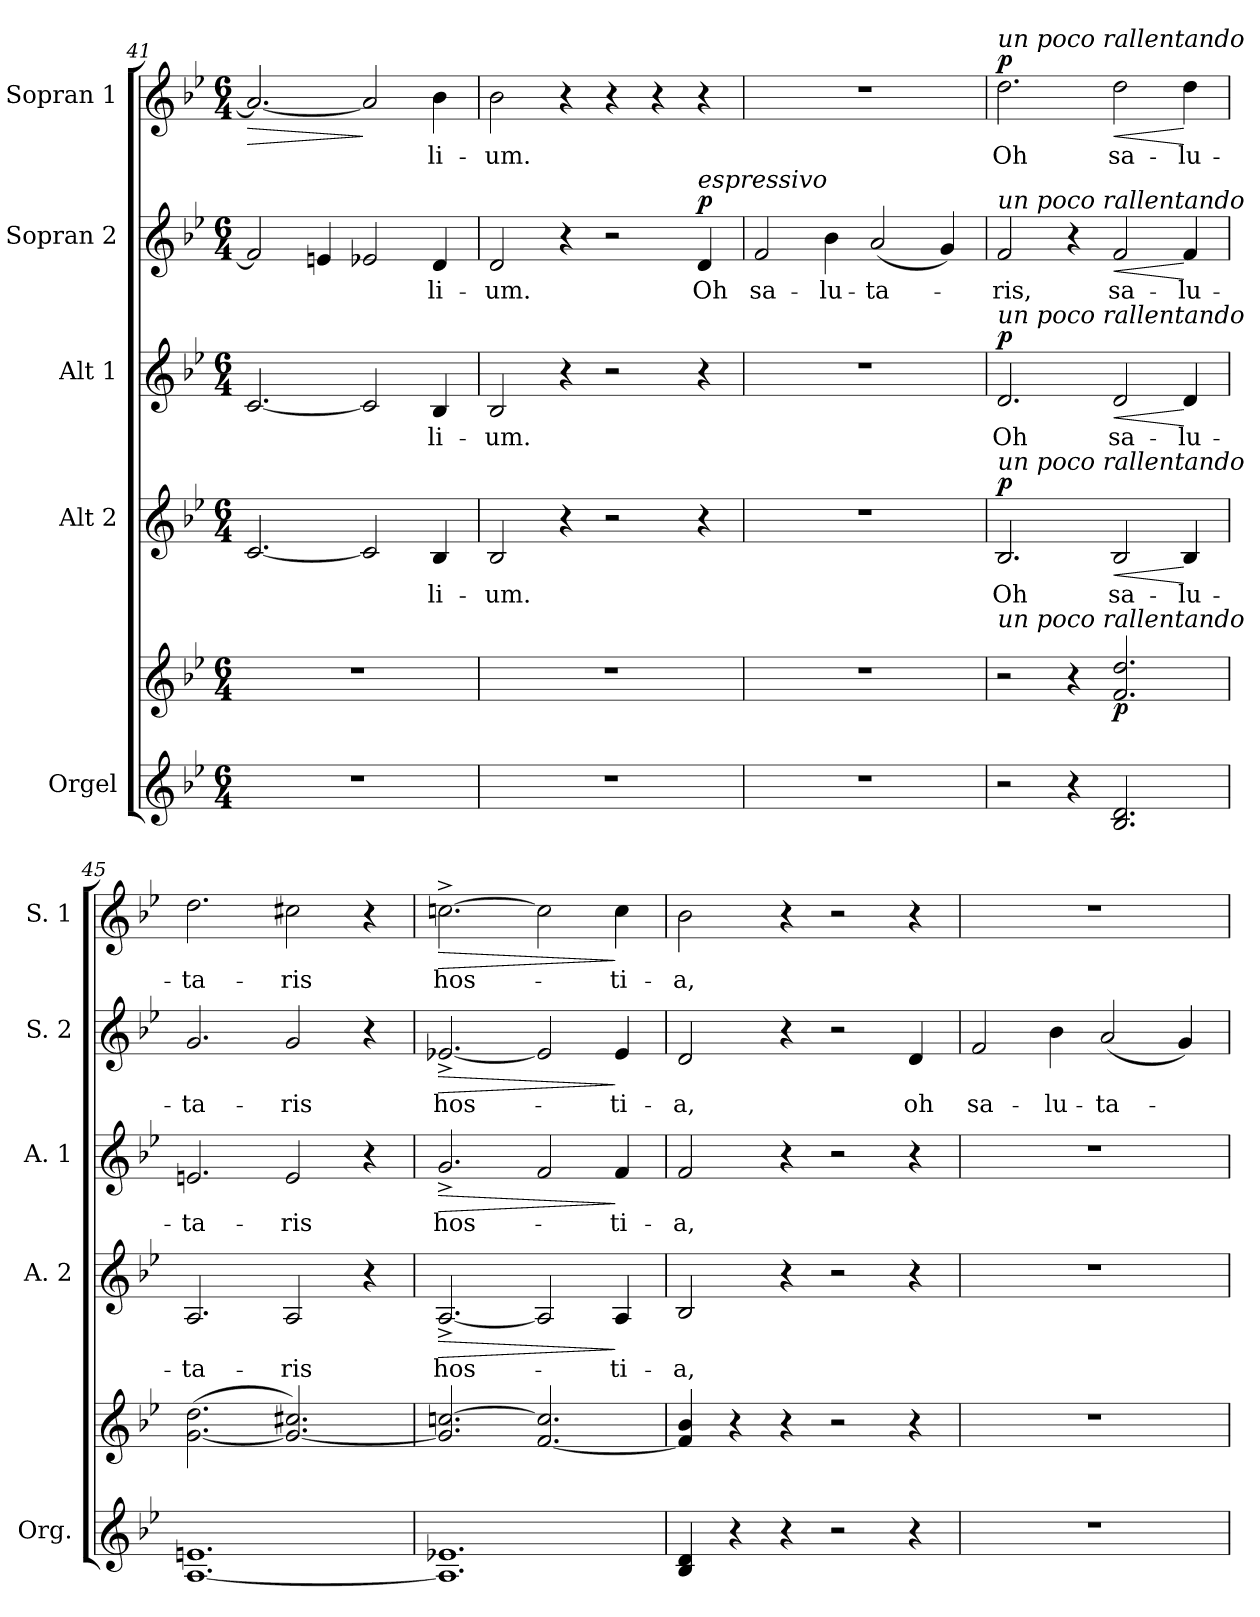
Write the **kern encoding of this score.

**kern	**kern	**dynam	**kern	**text	**dynam	**kern	**text	**dynam	**kern	**text	**dynam	**kern	**text	**dynam
*part5	*part5	*part5	*part4	*part4	*part4	*part3	*part3	*part3	*part2	*part2	*part2	*part1	*part1	*part1
*staff6	*staff5	*staff5/6	*staff4	*staff4	*staff4	*staff3	*staff3	*staff3	*staff2	*staff2	*staff2	*staff1	*staff1	*staff1
*I"Orgel	*	*	*I"Alt 2	*	*	*I"Alt 1	*	*	*I"Sopran 2	*	*	*I"Sopran 1	*	*
*I'Org.	*	*	*I'A. 2	*	*	*I'A. 1	*	*	*I'S. 2	*	*	*I'S. 1	*	*
*clefG2	*clefG2	*	*clefG2	*	*	*clefG2	*	*	*clefG2	*	*	*clefG2	*	*
*k[b-e-]	*k[b-e-]	*	*k[b-e-]	*	*	*k[b-e-]	*	*	*k[b-e-]	*	*	*k[b-e-]	*	*
*B-:	*B-:	*	*B-:	*	*	*B-:	*	*	*B-:	*	*	*B-:	*	*
*M6/4	*M6/4	*	*M6/4	*	*	*M6/4	*	*	*M6/4	*	*	*M6/4	*	*
=41	=41	=41	=41	=41	=41	=41	=41	=41	=41	=41	=41	=41	=41	=41
!	!	!	!	!	!	!	!	!	!	!	!	!	!	!LO:HP:b
1.r	1.r	.	[2.c/	.	.	[2.c/	.	.	2f/]	.	.	2.a/_	.	>
.	.	.	.	.	.	.	.	.	4en/	.	.	.	.	.
.	.	.	2c/]	.	.	2c/]	.	.	2e-X/	.	.	2a/]	.	]
!	!	!	!	!LO:LY:b	!	!	!LO:LY:b	!	!	!LO:LY:b	!	!	!LO:LY:b	!
.	.	.	4B-/	-li-	.	4B-/	-li-	.	4d/	-li-	.	4b-\	-li-	.
=42	=42	=42	=42	=42	=42	=42	=42	=42	=42	=42	=42	=42	=42	=42
!	!	!	!	!LO:LY:b	!	!	!LO:LY:b	!	!	!LO:LY:b	!	!	!LO:LY:b	!
1.r	1.r	.	2B-/	-um.	.	2B-/	-um.	.	2d/	-um.	.	2b-\	-um.	.
.	.	.	4r	.	.	4r	.	.	4r	.	.	4r	.	.
.	.	.	2r	.	.	2r	.	.	2r	.	.	4r	.	.
.	.	.	.	.	.	.	.	.	.	.	.	4r	.	.
!	!	!	!	!	!	!	!	!	!LO:TX:a:i:t=espressivo	!	!	!	!	!
!	!	!	!	!	!	!	!	!	!	!LO:LY:b	!LO:DY:a	!	!	!
.	.	.	4r	.	.	4r	.	.	4d/	Oh	p	4r	.	.
=43	=43	=43	=43	=43	=43	=43	=43	=43	=43	=43	=43	=43	=43	=43
!	!	!	!	!	!	!	!	!	!	!LO:LY:b	!	!	!	!
1.r	1.r	.	1.r	.	.	1.r	.	.	2f/	sa-	.	1.r	.	.
!	!	!	!	!	!	!	!	!	!	!LO:LY:b	!	!	!	!
.	.	.	.	.	.	.	.	.	4b-\	-lu-	.	.	.	.
!	!	!	!	!	!	!	!	!	!	!LO:LY:b	!	!	!	!
.	.	.	.	.	.	.	.	.	(<2a/	-ta-	.	.	.	.
.	.	.	.	.	.	.	.	.	4g/)	.	.	.	.	.
!!LO:LB:g=z
=44	=44	=44	=44	=44	=44	=44	=44	=44	=44	=44	=44	=44	=44	=44
!	!	!	!	!	!	!	!	!	!	!	!	!LO:TX:a:i:t=un poco rallentando	!	!
!	!	!	!	!	!	!	!	!	!LO:TX:a:i:t=un poco rallentando	!	!	!	!	!
!	!	!	!	!	!	!LO:TX:a:i:t=un poco rallentando	!	!	!	!	!	!	!	!
!	!	!	!LO:TX:a:i:t=un poco rallentando	!	!	!	!	!	!	!	!	!	!	!
!	!LO:TX:a:i:t=un poco rallentando	!	!	!	!	!	!	!	!	!	!	!	!	!
!	!	!	!	!LO:LY:b	!LO:DY:a	!	!LO:LY:b	!LO:DY:a	!	!LO:LY:b	!	!	!LO:LY:b	!LO:DY:a
2r	2r	.	2.B-/	Oh	p	2.d/	Oh	p	2f/	-ris,	.	2.dd\	Oh	p
4r	4r	.	.	.	.	.	.	.	4r	.	.	.	.	.
!	!	!LO:DY:b	!	!LO:LY:b	!LO:HP:b	!	!LO:LY:b	!LO:HP:b	!	!LO:LY:b	!LO:HP:b	!	!LO:LY:b	!LO:HP:b
2.B-/ 2.d/	2.f/ 2.dd/	p	2B-/	sa-	<	2d/	sa-	<	2f/	sa-	<	2dd\	sa-	<
!	!	!	!	!LO:LY:b	!	!	!LO:LY:b	!	!	!LO:LY:b	!	!	!LO:LY:b	!
.	.	.	4B-/	-lu-	[	4d/	-lu-	[	4f/	-lu-	[	4dd\	-lu-	[
=45	=45	=45	=45	=45	=45	=45	=45	=45	=45	=45	=45	=45	=45	=45
!	!	!	!	!LO:LY:b	!	!	!LO:LY:b	!	!	!LO:LY:b	!	!	!LO:LY:b	!
[1.A 1.en	(>[<2.g\ 2.dd\	.	2.A/	-ta-	.	2.en/	-ta-	.	2.g/	-ta-	.	2.dd\	-ta-	.
!	!	!	!	!LO:LY:b	!	!	!LO:LY:b	!	!	!LO:LY:b	!	!	!LO:LY:b	!
.	2.g/_ 2.cc#X/)	.	2A/	-ris	.	2e/	-ris	.	2g/	-ris	.	2cc#X\	-ris	.
.	.	.	4r	.	.	4r	.	.	4r	.	.	4r	.	.
=46	=46	=46	=46	=46	=46	=46	=46	=46	=46	=46	=46	=46	=46	=46
!	!	!	!	!LO:LY:b	!LO:HP:b	!	!LO:LY:b	!LO:HP:b	!	!LO:LY:b	!LO:HP:b	!	!LO:LY:b	!LO:HP:b
1.A] 1.e-X	2.g/] [>2.ccn/	.	[2.A^>/	hos-	>	2.g^</	hos-	>	[2.e-X^</	hos-	>	[2.ccn^>\	hos-	>
.	[2.f/ 2.cc/]	.	2A/]	.	.	2f/	.	.	2e-/]	.	.	2cc\]	.	.
!	!	!	!	!LO:LY:b	!	!	!LO:LY:b	!	!	!LO:LY:b	!	!	!LO:LY:b	!
.	.	.	4A/	-ti-	]	4f/	-ti-	]	4e-/	-ti-	]	4cc\	-ti-	]
=47	=47	=47	=47	=47	=47	=47	=47	=47	=47	=47	=47	=47	=47	=47
!	!	!	!	!LO:LY:b	!	!	!LO:LY:b	!	!	!LO:LY:b	!	!	!LO:LY:b	!
4B-/ 4d/	4f/] 4b-/	.	2B-/	-a,	.	2f/	-a,	.	2d/	-a,	.	2b-\	-a,	.
4r	4r	.	.	.	.	.	.	.	.	.	.	.	.	.
4r	4r	.	4r	.	.	4r	.	.	4r	.	.	4r	.	.
2r	2r	.	2r	.	.	2r	.	.	2r	.	.	2r	.	.
!	!	!	!	!	!	!	!	!	!	!LO:LY:b	!	!	!	!
4r	4r	.	4r	.	.	4r	.	.	4d/	oh	.	4r	.	.
=48	=48	=48	=48	=48	=48	=48	=48	=48	=48	=48	=48	=48	=48	=48
!	!	!	!	!	!	!	!	!	!	!LO:LY:b	!	!	!	!
1.r	1.r	.	1.r	.	.	1.r	.	.	2f/	sa-	.	1.r	.	.
!	!	!	!	!	!	!	!	!	!	!LO:LY:b	!	!	!	!
.	.	.	.	.	.	.	.	.	4b-\	-lu-	.	.	.	.
!	!	!	!	!	!	!	!	!	!	!LO:LY:b	!	!	!	!
.	.	.	.	.	.	.	.	.	(<2a/	-ta-	.	.	.	.
.	.	.	.	.	.	.	.	.	4g/)	.	.	.	.	.
=	=	=	=	=	=	=	=	=	=	=	=	=	=	=
*-	*-	*-	*-	*-	*-	*-	*-	*-	*-	*-	*-	*-	*-	*-
